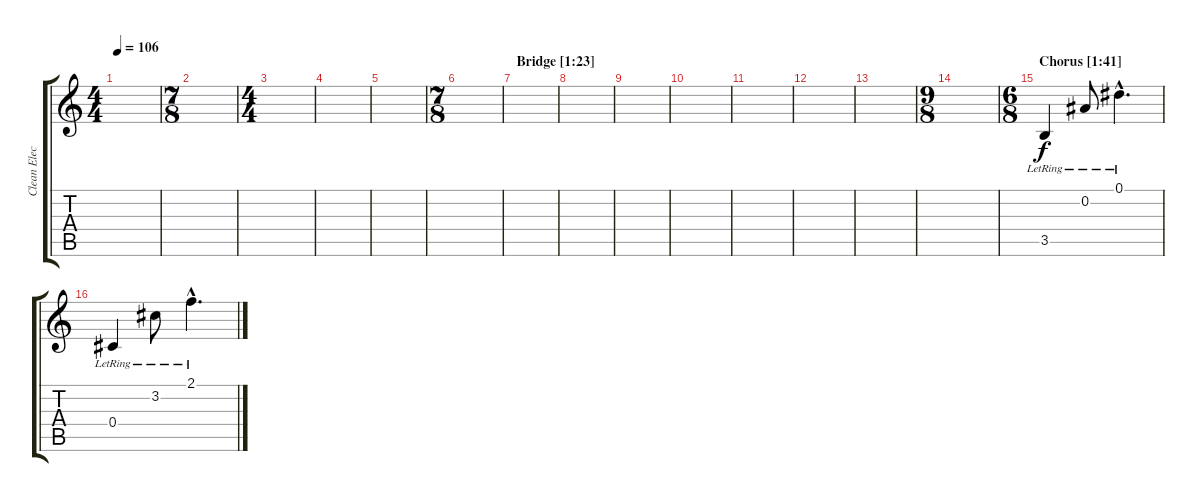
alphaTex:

\track ("Clean Electric" "Clean Elec") {instrument acousticguitarnylon}
\staff {score tabs}
\tuning (Eb4 Bb3 Gb3 Db3 Ab2 Eb2) {hide}
\ts (4 4)
\tempo 106
\clef g2
\ks c
|
\ts (7 8)
|
\ts (4 4)
\section ("" "")
|
|
|
\ts (7 8)
|
\section ("" "Bridge [1:23]")
|
|
|
|
\section ("" "")
|
|
|
\ts (9 8)
|
\ts (6 8)
\section ("" "Chorus [1:41]")
3.5{lr}.4 0.2{lr}.8 0.1{hac lr}.4{d} |
0.4{lr}.4 3.2{lr}.8 2.1{hac lr}.4{d}
